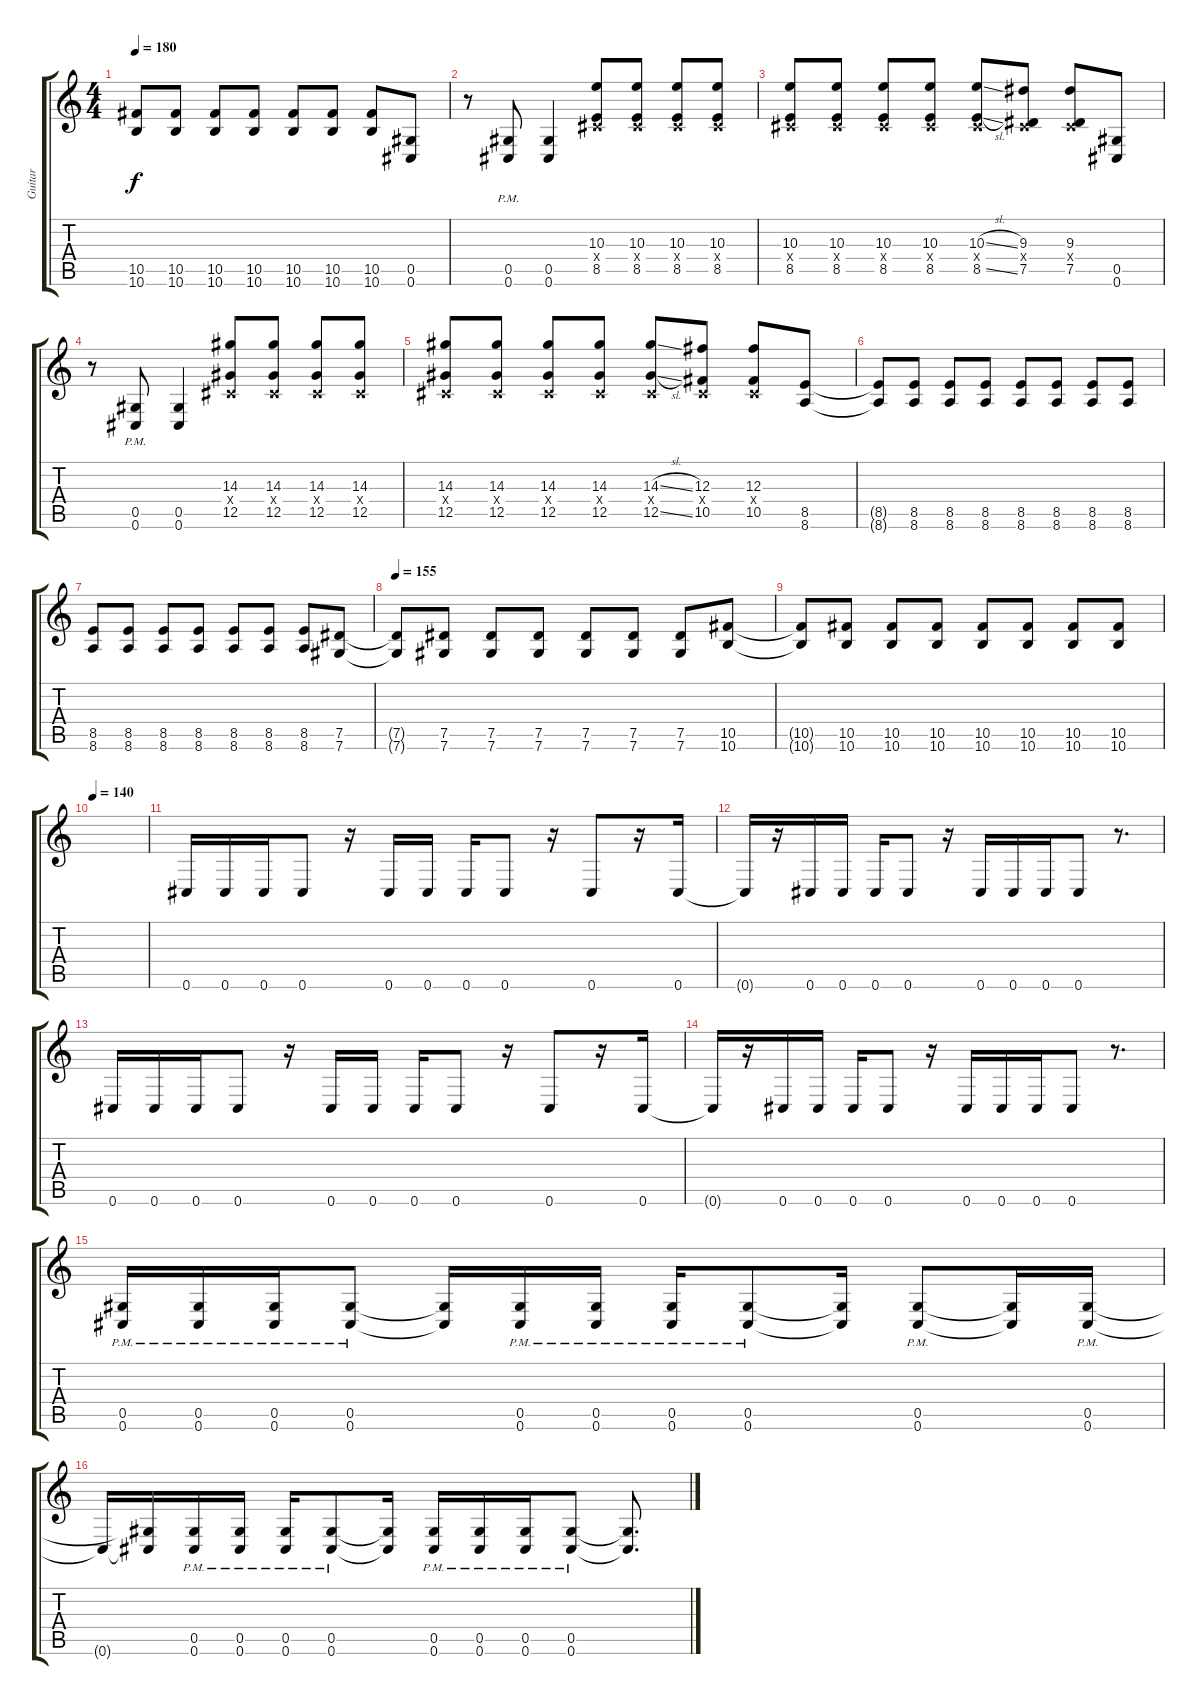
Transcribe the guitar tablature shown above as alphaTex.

\track ("Guitar" "Guitar") {instrument distortionguitar}
\staff {score tabs}
\tuning (Eb4 Bb3 Gb3 Db3 Ab2 Db2) {hide}
\ts (4 4)
\tempo 180
\clef g2
\ks c
(10.5{t} 10.6{t}).8{dy f} (10.5 10.6).8 (10.5 10.6).8 (10.5 10.6).8 (10.5 10.6).8 (10.5 10.6).8 (10.5 10.6).8 (0.5 0.6).8 |
r.8 (0.5{pm} 0.6{pm}).8 (0.5 0.6).4 (10.3 0.4{x} 8.5).8 (10.3 0.4{x} 8.5).8 (10.3 0.4{x} 8.5).8 (10.3 0.4{x} 8.5).8 |
(10.3 0.4{x} 8.5).8 (10.3 0.4{x} 8.5).8 (10.3 0.4{x} 8.5).8 (10.3 0.4{x} 8.5).8 (10.3{sl} 0.4{x} 8.5{sl}).8 (9.3 0.4{x} 7.5).8 (9.3 0.4{x} 7.5).8 (0.5 0.6).8 |
r.8 (0.5{pm} 0.6{pm}).8 (0.5 0.6).4 (14.3 0.4{x} 12.5).8 (14.3 0.4{x} 12.5).8 (14.3 0.4{x} 12.5).8 (14.3 0.4{x} 12.5).8 |
(14.3 0.4{x} 12.5).8 (14.3 0.4{x} 12.5).8 (14.3 0.4{x} 12.5).8 (14.3 0.4{x} 12.5).8 (14.3{sl} 0.4{x} 12.5{sl}).8 (12.3 0.4{x} 10.5).8 (12.3 0.4{x} 10.5).8 (8.5 8.6).8 |
(8.5{t} 8.6{t}).8 (8.5 8.6).8 (8.5 8.6).8 (8.5 8.6).8 (8.5 8.6).8 (8.5 8.6).8 (8.5 8.6).8 (8.5 8.6).8 |
(8.5 8.6).8 (8.5 8.6).8 (8.5 8.6).8 (8.5 8.6).8 (8.5 8.6).8 (8.5 8.6).8 (8.5 8.6).8 (7.5 7.6).8 |
\tempo 155
(7.5{t} 7.6{t}).8 (7.5 7.6).8 (7.5 7.6).8 (7.5 7.6).8 (7.5 7.6).8 (7.5 7.6).8 (7.5 7.6).8 (10.5 10.6).8 |
(10.5{t} 10.6{t}).8 (10.5 10.6).8 (10.5 10.6).8 (10.5 10.6).8 (10.5 10.6).8 (10.5 10.6).8 (10.5 10.6).8 (10.5 10.6).8 |
\tempo 140
|
0.6.16 0.6.16 0.6.16 0.6.8 r.16 0.6.16 0.6.16 0.6.16 0.6.8 r.16 0.6.8 r.16 0.6.16 |
0.6{t}.16 r.16 0.6.16 0.6.16 0.6.16 0.6.8 r.16 0.6.16 0.6.16 0.6.16 0.6.8 r.8{d} |
0.6.16 0.6.16 0.6.16 0.6.8 r.16 0.6.16 0.6.16 0.6.16 0.6.8 r.16 0.6.8 r.16 0.6.16 |
0.6{t}.16 r.16 0.6.16 0.6.16 0.6.16 0.6.8 r.16 0.6.16 0.6.16 0.6.16 0.6.8 r.8{d} |
(0.5{pm} 0.6{pm}).16 (0.5{pm} 0.6{pm}).16 (0.5{pm} 0.6{pm}).16 (0.5{pm} 0.6{pm}).8 (0.5{t} 0.6{t}).16 (0.5{pm} 0.6{pm}).16 (0.5{pm} 0.6{pm}).16 (0.5{pm} 0.6{pm}).16 (0.5{pm} 0.6{pm}).8 (0.5{t} 0.6{t}).16 (0.5{pm} 0.6{pm}).8 (0.5{t} 0.6{t}).16 (0.5{pm} 0.6{pm}).16 |
0.6{t}.16 (0.5{t} 0.6{t}).16 (0.5{pm} 0.6{pm}).16 (0.5{pm} 0.6{pm}).16 (0.5{pm} 0.6{pm}).16 (0.5{pm} 0.6{pm}).8 (0.5{t} 0.6{t}).16 (0.5{pm} 0.6{pm}).16 (0.5{pm} 0.6{pm}).16 (0.5{pm} 0.6{pm}).16 (0.5{pm} 0.6{pm}).8 (0.5{t} 0.6{t}).8{d}
